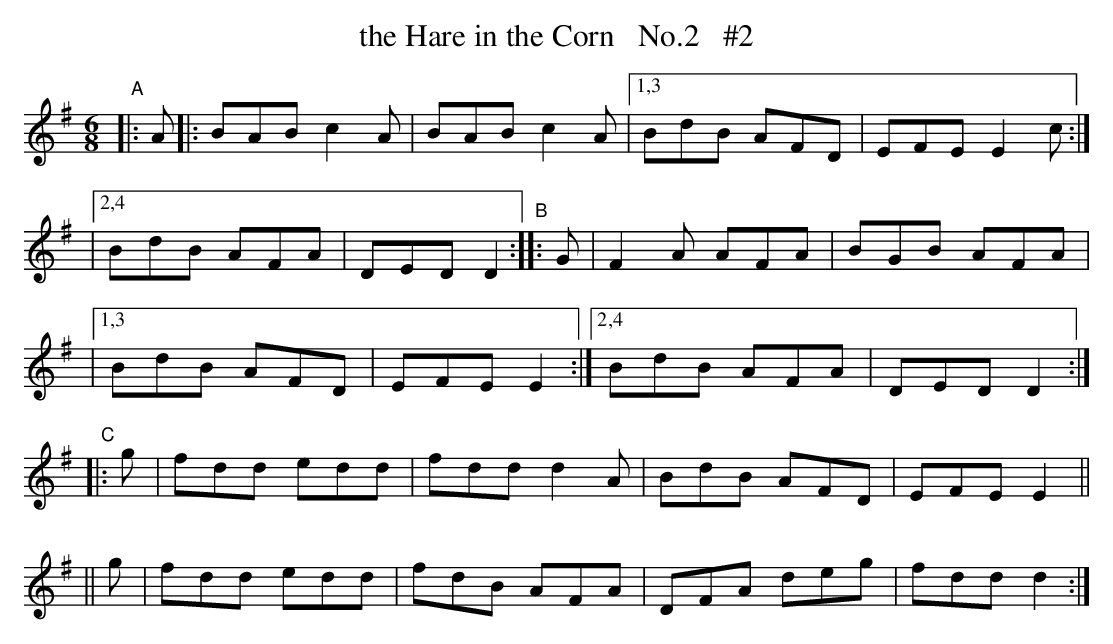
X:1
T: the Hare in the Corn   No.2   #2
M: 6/8
L: 1/8
K: Dmix
"^A"\
|: A |: BAB c2A | BAB c2A |[1,3  BdB AFD | EFE E2c :|
|[2,4 BdB AFA | DED D2 "^B":: G | F2A AFA | BGB AFA |
|[1,3 BdB AFD | EFE E2 :|[2,4BdB  AFA | DED D2 :|
"^C"\
|: g | fdd edd | fdd d2A | BdB AFD | EFE E2 ||
|| g | fdd edd | fdB AFA | DFA deg | fdd d2 :|
